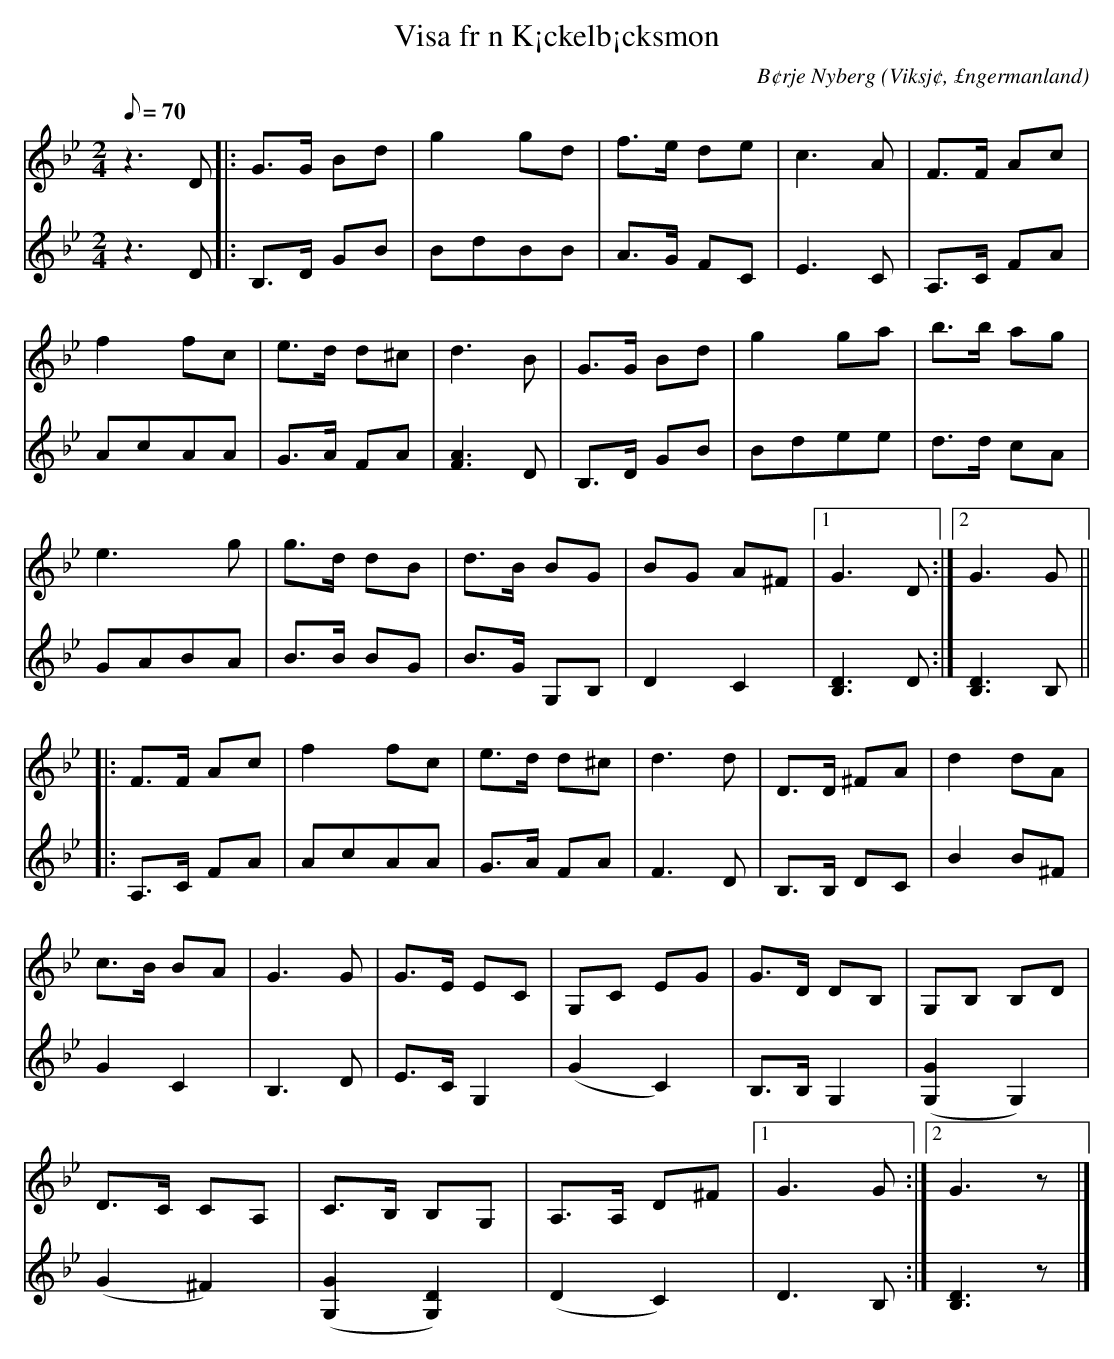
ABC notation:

X:1
T:Visa fr n K¡ckelb¡cksmon
C:B¢rje Nyberg
O:Viksj¢, £ngermanland
M:2/4
L:1/8
Q:70
K:Gm
V:1
z2> D2|: G>G Bd | g2 gd | f>e de | c2>A2 | F>F Ac |
f2 fc | e>d d^c | d2>B2 | G>G Bd |g2 ga | b>b ag |
e2> g2 | g>d dB |d>B BG |BG A^F |1 G2> D2 :|2 G2> G2 ||
|: F>F Ac | f2 fc | e>d d^c | d2>d2 | D>D ^FA | d2 dA |
c>B BA |G2> G2 | G>E EC | G,C EG | G>D DB, | G,B, B,D |
D>C CA, | C>B, B,G, | A,>A, D^F |1 G2> G2 :|2 G2> z2 |]
V:2
z2> D2 |: B,>D GB| BdBB | A>G FC | E2>C2 | A,>C FA |
AcAA | G>A FA | [A2F2]> D2 | B,>D GB | Bdee | d>d cA |
GABA | B>B BG | B>G G,B, | D2C2 | [D2B,2]> D2 :| [D2B,2]> B,2 ||
|: A,>C FA | AcAA | G>A FA | F2>D2 | B,>B, DC | B2 B^F |
G2 C2 | B,2> D2 | E>C G,2 |(G2 C2) | B,>B, G,2 | ([G,2G2] G,2) |
(G2 ^F2) | ([G2G,2] [D2G,2]) | (D2 C2) | D2> B,2 :| [D2B,2]> z2 |]
